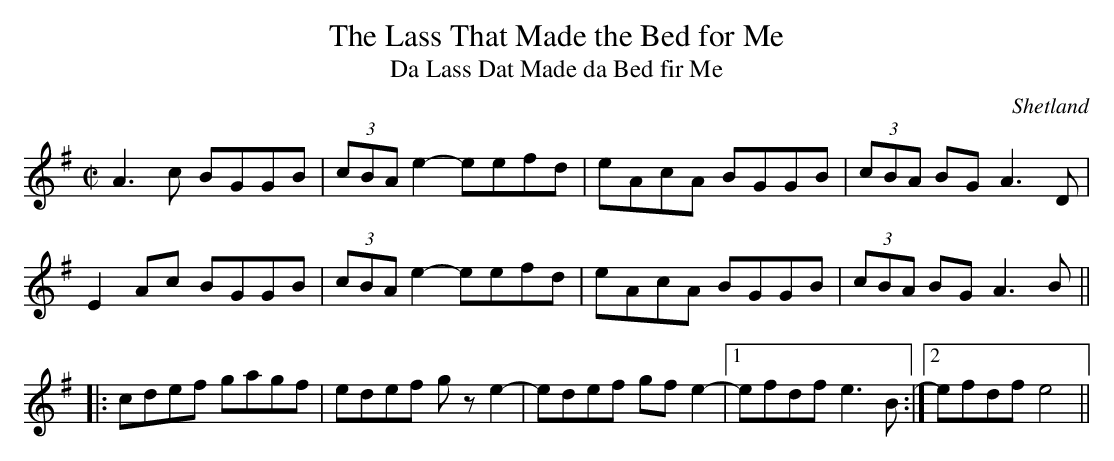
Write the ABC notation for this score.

X:1
T:Lass That Made the Bed for Me, The
T:Da Lass Dat Made da Bed fir Me
O:Shetland
M:C|
L:1/8
K:Ador
A3c BGGB | (3cBA e2- eefd | eAcA BGGB | (3cBA BG A3D |
E2Ac BGGB | (3cBA e2- eefd | eAcA BGGB | (3cBA BG A3B ||
|: cdef gagf | edef gze2- | edef gfe2- |1 efdf e3B :|2 efdf e4 ||
